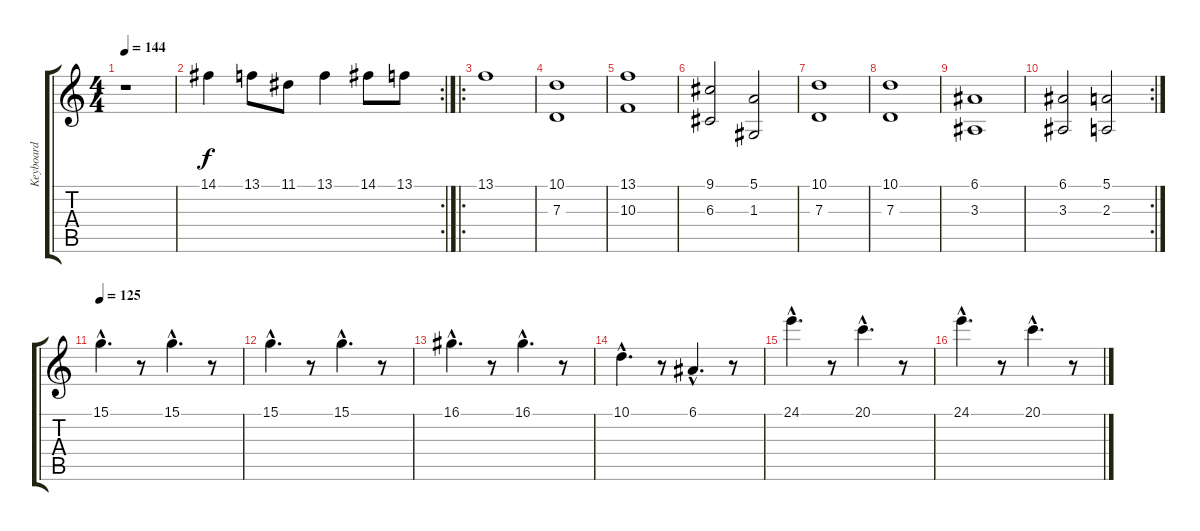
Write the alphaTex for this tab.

\track ("Keyboard" "Keyboard") {instrument stringensemble1}
\staff {score tabs}
\tuning (E4 B3 G3 D3 A2 E2) {hide}
\ts (4 4)
\tempo 144
\clef g2
\ks c
r.1{dy f} |
\rc 2
14.1.4 13.1.8 11.1.8 13.1.4 14.1.8 13.1.8 |
\ro
13.1.1 |
(10.1 7.3).1{instrument pad4choir} |
(13.1 10.3).1 |
(9.1 6.3).2 (5.1 1.3).2 |
(10.1 7.3).1 |
(10.1 7.3).1 |
(6.1 3.3).1 |
\rc 2
(6.1 3.3).2 (5.1 2.3).2 |
\tempo 125
15.1{hac}.4{d instrument stringensemble1} r.8 15.1{hac}.4{d} r.8 |
15.1{hac}.4{d} r.8 15.1{hac}.4{d} r.8 |
16.1{hac}.4{d} r.8 16.1{hac}.4{d} r.8 |
10.1{hac}.4{d} r.8 6.1{hac}.4{d} r.8 |
24.1{hac}.4{d} r.8 20.1{hac}.4{d} r.8 |
24.1{hac}.4{d} r.8 20.1{hac}.4{d} r.8
